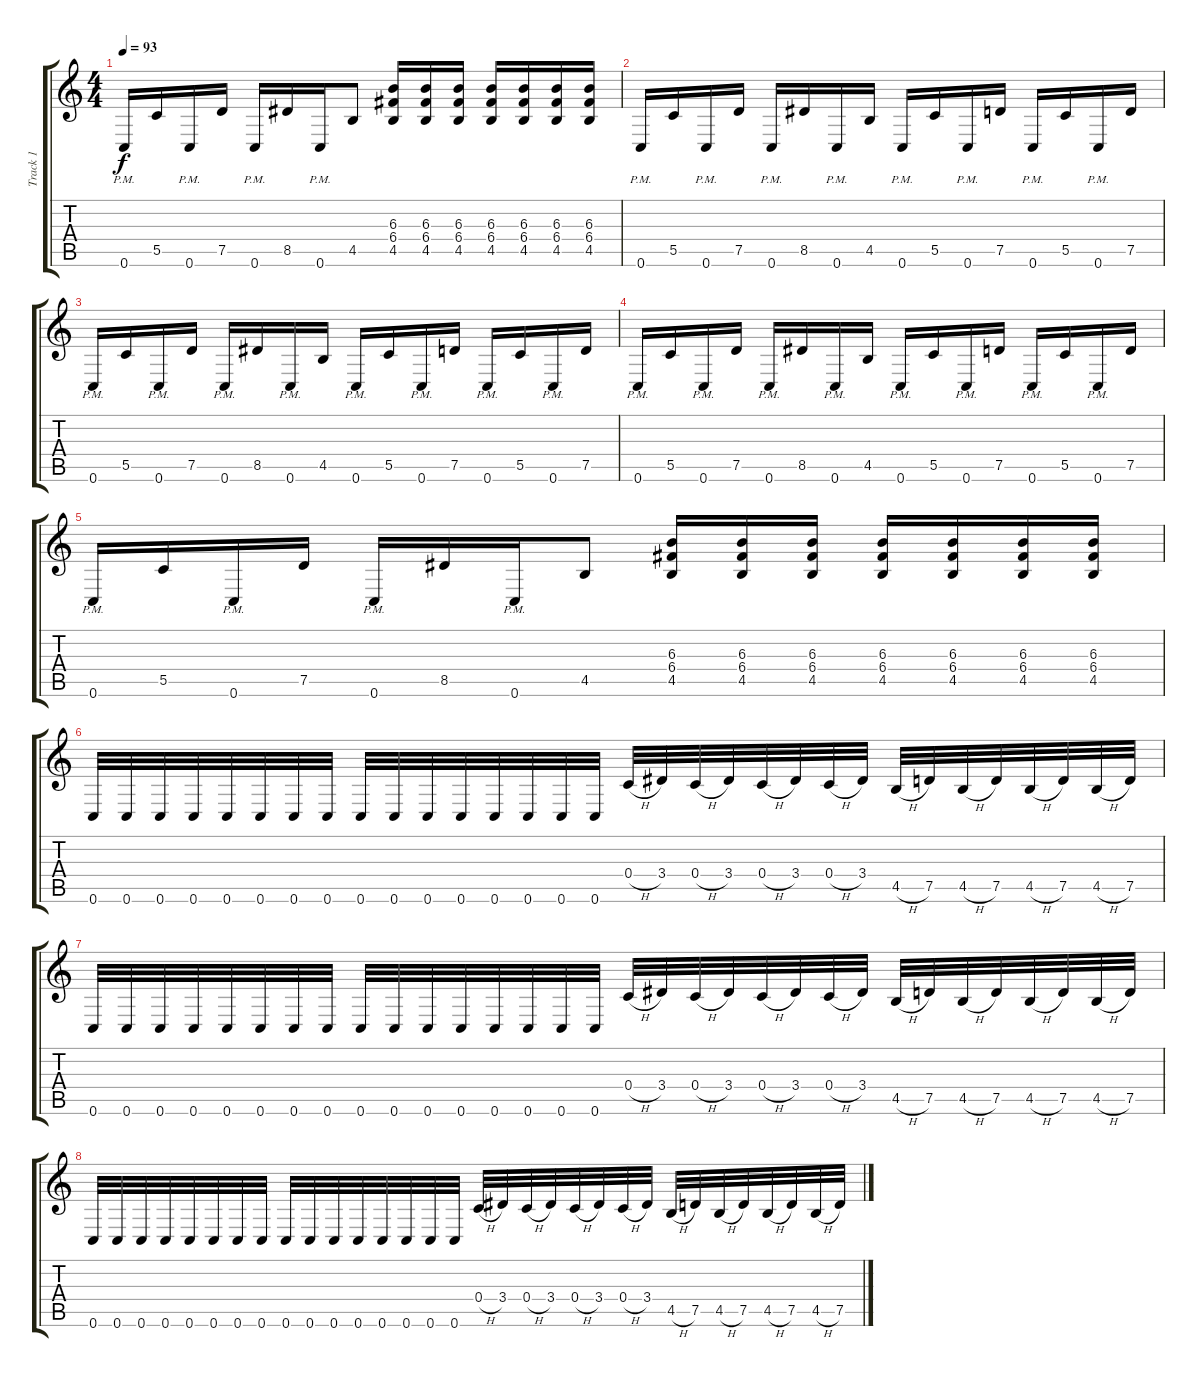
\track ("Track 1" "Track 1") {instrument distortionguitar}
\staff {score tabs}
\tuning (D4 A3 F3 C3 G2 C2) {hide}
\ts (4 4)
\tempo 93
\clef g2
\ks c
0.6{pm}.16{dy f} 5.5.16 0.6{pm}.16 7.5.16 0.6{pm}.16 8.5.16 0.6{pm}.16 4.5.8 (6.3 6.4 4.5).16 (6.3 6.4 4.5).16 (6.3 6.4 4.5).16 (6.3 6.4 4.5).16 (6.3 6.4 4.5).16 (6.3 6.4 4.5).16 (6.3 6.4 4.5).16 |
0.6{pm}.16 5.5.16 0.6{pm}.16 7.5.16 0.6{pm}.16 8.5.16 0.6{pm}.16 4.5.16 0.6{pm}.16 5.5.16 0.6{pm}.16 7.5.16 0.6{pm}.16 5.5.16 0.6{pm}.16 7.5.16 |
0.6{pm}.16 5.5.16 0.6{pm}.16 7.5.16 0.6{pm}.16 8.5.16 0.6{pm}.16 4.5.16 0.6{pm}.16 5.5.16 0.6{pm}.16 7.5.16 0.6{pm}.16 5.5.16 0.6{pm}.16 7.5.16 |
0.6{pm}.16 5.5.16 0.6{pm}.16 7.5.16 0.6{pm}.16 8.5.16 0.6{pm}.16 4.5.16 0.6{pm}.16 5.5.16 0.6{pm}.16 7.5.16 0.6{pm}.16 5.5.16 0.6{pm}.16 7.5.16 |
0.6{pm}.16 5.5.16 0.6{pm}.16 7.5.16 0.6{pm}.16 8.5.16 0.6{pm}.16 4.5.8 (6.3 6.4 4.5).16 (6.3 6.4 4.5).16 (6.3 6.4 4.5).16 (6.3 6.4 4.5).16 (6.3 6.4 4.5).16 (6.3 6.4 4.5).16 (6.3 6.4 4.5).16 |
0.6.32 0.6.32 0.6.32 0.6.32 0.6.32 0.6.32 0.6.32 0.6.32 0.6.32 0.6.32 0.6.32 0.6.32 0.6.32 0.6.32 0.6.32 0.6.32 0.4{h}.32 3.4.32 0.4{h}.32 3.4.32 0.4{h}.32 3.4.32 0.4{h}.32 3.4.32 4.5{h}.32 7.5.32 4.5{h}.32 7.5.32 4.5{h}.32 7.5.32 4.5{h}.32 7.5.32 |
0.6.32 0.6.32 0.6.32 0.6.32 0.6.32 0.6.32 0.6.32 0.6.32 0.6.32 0.6.32 0.6.32 0.6.32 0.6.32 0.6.32 0.6.32 0.6.32 0.4{h}.32 3.4.32 0.4{h}.32 3.4.32 0.4{h}.32 3.4.32 0.4{h}.32 3.4.32 4.5{h}.32 7.5.32 4.5{h}.32 7.5.32 4.5{h}.32 7.5.32 4.5{h}.32 7.5.32 |
0.6.32 0.6.32 0.6.32 0.6.32 0.6.32 0.6.32 0.6.32 0.6.32 0.6.32 0.6.32 0.6.32 0.6.32 0.6.32 0.6.32 0.6.32 0.6.32 0.4{h}.32 3.4.32 0.4{h}.32 3.4.32 0.4{h}.32 3.4.32 0.4{h}.32 3.4.32 4.5{h}.32 7.5.32 4.5{h}.32 7.5.32 4.5{h}.32 7.5.32 4.5{h}.32 7.5.32
